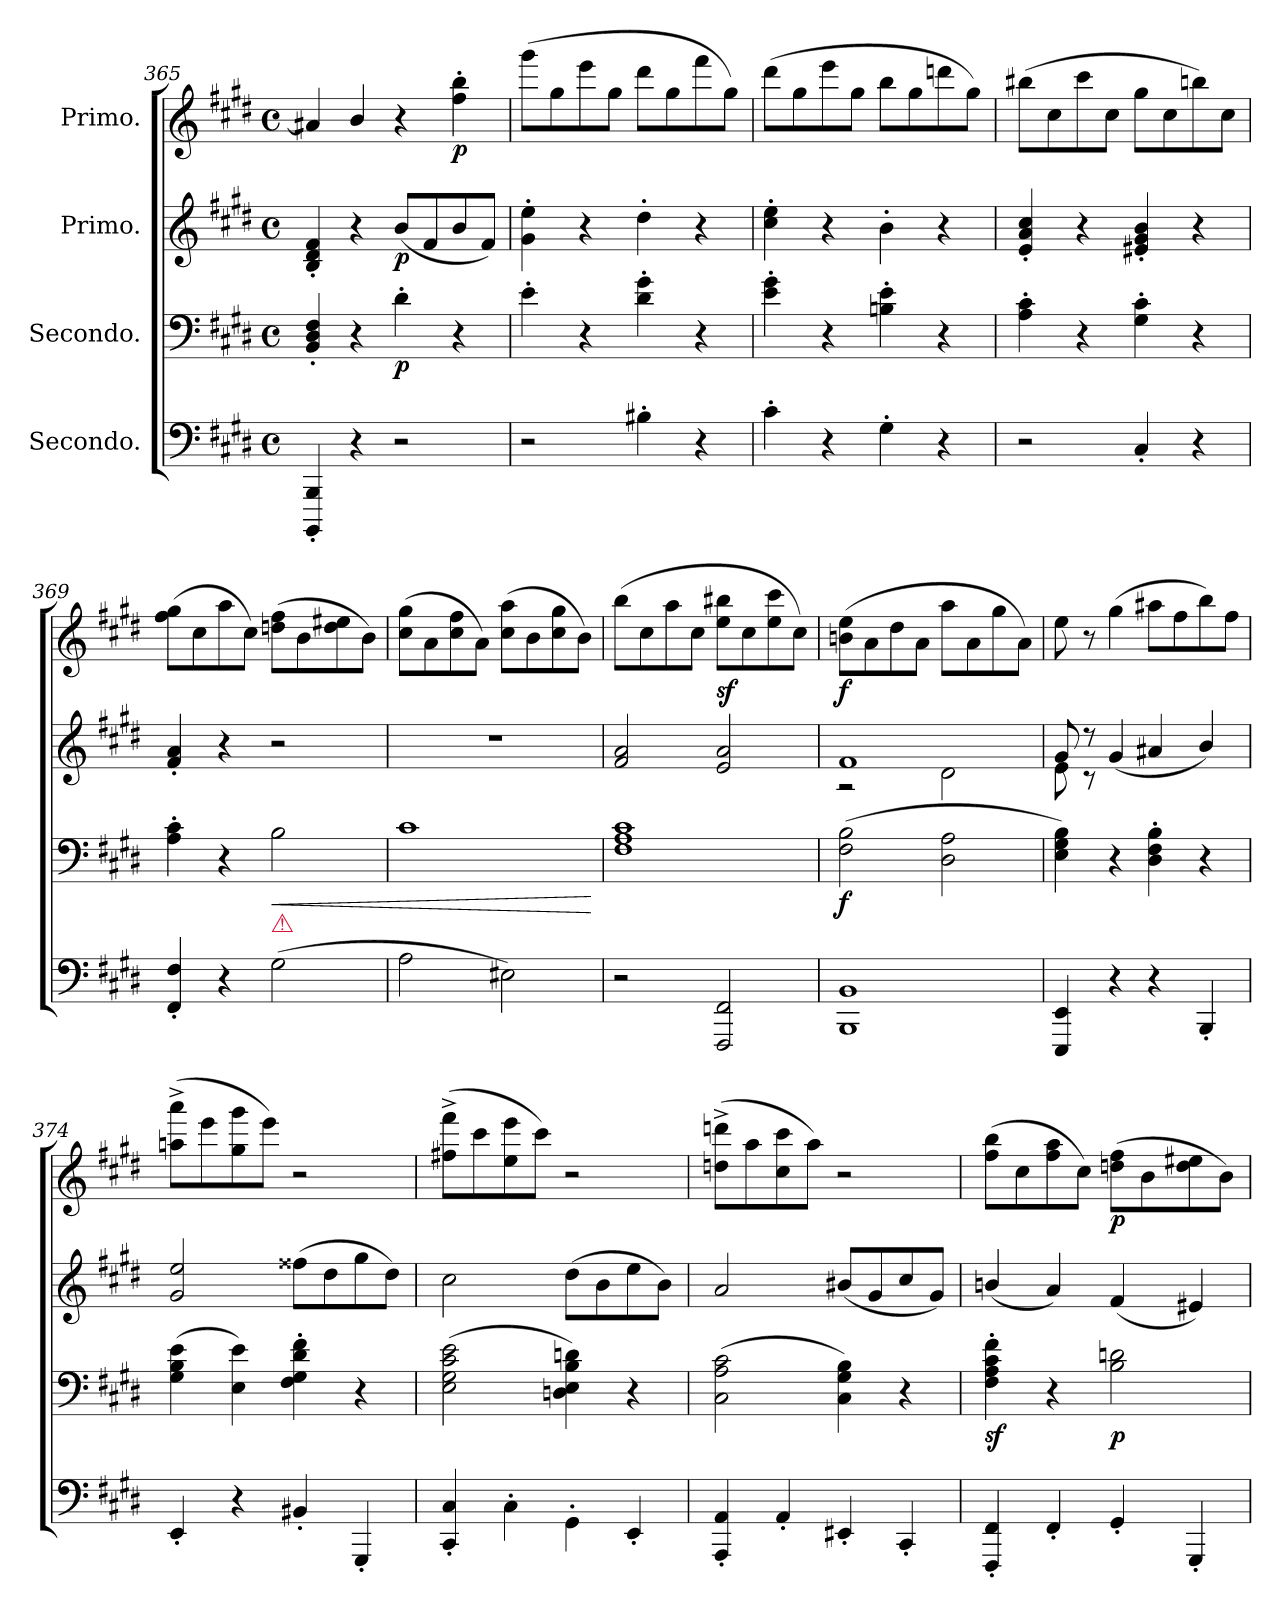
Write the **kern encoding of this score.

**kern	**kern	**dynam	**kern	**dynam	**kern	**dynam
*part4	*part3	*part3	*part2	*part2	*part1	*part1
*staff4	*staff3	*staff3	*staff2	*staff2	*staff1	*staff1
*I"Secondo.	*I"Secondo.	*	*I"Primo.	*	*I"Primo.	*
*clefF4	*clefF4	*	*clefG2	*	*clefG2	*
*k[f#c#g#d#]	*k[f#c#g#d#]	*	*k[f#c#g#d#]	*	*k[f#c#g#d#]	*
*M4/4	*M4/4	*	*M4/4	*	*M4/4	*
*met(c)	*met(c)	*	*met(c)	*	*met(c)	*
=365	=365	=365	=365	=365	=365	=365
4BBBB'>/ 4BBB'>/	4BB'>/ 4D#'>/ 4F#'>/	.	4B'>/ 4d#'>/ 4f#'>/	.	4a#X/]	.
4r	4r	.	4r	.	4b/	.
!	!	!	!	!LO:DY:b	!	!
2r	4d#'\	p	(8b/L	p	4r	.
.	.	.	8f#/	.	.	.
.	4r	.	8b/	.	4ff#'\ 4bb'\	p
.	.	.	8f#/J)	.	.	.
=366	=366	=366	=366	=366	=366	=366
2r	4e'\	.	4g#'\ 4ee'\	.	(8ggg#\L	.
.	.	.	.	.	8gg#\	.
.	4r	.	4r	.	8eee\	.
.	.	.	.	.	8gg#\J	.
4B#X'\	4d#'\ 4g#'\	.	4dd#'\	.	8ddd#\L	.
.	.	.	.	.	8gg#\	.
4r	4r	.	4r	.	8fff#\	.
.	.	.	.	.	8gg#\J)	.
=367	=367	=367	=367	=367	=367	=367
4c#'\	4e'\ 4g#'\	.	4cc#'\ 4ee'\	.	(8ddd#\L	.
.	.	.	.	.	8gg#\	.
4r	4r	.	4r	.	8eee\	.
.	.	.	.	.	8gg#\J	.
4G#'\	4Bn'\ 4e'\	.	4b'\	.	8bb\L	.
.	.	.	.	.	8gg#\	.
4r	4r	.	4r	.	8dddn\	.
.	.	.	.	.	8gg#\J)	.
=368	=368	=368	=368	=368	=368	=368
2r	4A'\ 4c#'\	.	4e'>/ 4a'>/ 4cc#'>/	.	(8bb#X\L	.
.	.	.	.	.	8cc#\	.
.	4r	.	4r	.	8ccc#\	.
.	.	.	.	.	8cc#\J	.
4C#'>/	4G#'\ 4c#'\	.	4e#X'>/ 4g#'>/ 4b'>/	.	8gg#\L	.
.	.	.	.	.	8cc#\	.
4r	4r	.	4r	.	8bbn\)	.
.	.	.	.	.	8cc#\J	.
=369	=369	=369	=369	=369	=369	=369
4FF#'>/ 4F#'>/	4A'\ 4c#'\	.	4f#'>/ 4a'>/	.	(8ff#\ 8gg#\L	.
.	.	.	.	.	8cc#\	.
4r	4r	.	4r	.	8aa\	.
.	.	.	.	.	8cc#\J)	.
!	!LO:TX:b:color=crimson:t=⚠	!	!	!	!	!
(2G#\	2B\	<	2r	.	(8ddn\ 8ff#\L	.
.	.	.	.	.	8b\	.
.	.	.	.	.	8dd\ 8ee#X\	.
.	.	.	.	.	8b\J)	.
=370	=370	=370	=370	=370	=370	=370
2A\	1c#	.	1r	.	(8cc#\ 8gg#\L	.
.	.	.	.	.	8a\	.
.	.	.	.	.	8cc#\ 8ff#\	.
.	.	.	.	.	8a\J)	.
2E#X\)	.	.	.	.	(8cc#\ 8aa\L	.
.	.	.	.	.	8b\	.
.	.	.	.	.	8cc#\ 8gg#\	.
.	.	.	.	.	8b\J)	.
.	.	[	.	.	.	.
=371	=371	=371	=371	=371	=371	=371
2r	1F# 1A 1c#	.	2f#/ 2a/	.	(8bb\L	.
.	.	.	.	.	8cc#\	.
.	.	.	.	.	8aa\	.
.	.	.	.	.	8cc#\J	.
2FFF#/ 2FF#/	.	.	2e/ 2a/	.	8ee\ 8bb#X\L	sf
.	.	.	.	.	8cc#\	.
.	.	.	.	.	8ee\ 8ccc#\	.
.	.	.	.	.	8cc#\J)	.
=372	=372	=372	=372	=372	=372	=372
*	*	*	*^	*	*	*
1BBB 1BB	(2F#\ 2B\	f	1f#	2r	.	(8bn\ 8ee\L	f
.	.	.	.	.	.	8a\	.
.	.	.	.	.	.	8dd#\	.
.	.	.	.	.	.	8a\J	.
.	2D#\ 2A\	.	.	2d#\	.	8aa\L	.
.	.	.	.	.	.	8a\	.
.	.	.	.	.	.	8gg#\	.
.	.	.	.	.	.	8a\J)	.
=373	=373	=373	=373	=373	=373	=373	=373
4EEE/ 4EE/	4E\ 4G#\ 4B\)	.	8g#/	8e\	.	8ee\	.
.	.	.	8r	8r	.	8r	.
4r	4r	.	(>4g#/	4ryy	.	(4gg#\	.
4r	4D#'\ 4F#'\ 4B'\	.	4a#X/	2ryy	.	8aa#X\L	.
.	.	.	.	.	.	8ff#\	.
4BBB'>/	4r	.	4b/)	.	.	8bb\)	.
.	.	.	.	.	.	8ff#\J	.
*	*	*	*v	*v	*	*	*
=374	=374	=374	=374	=374	=374	=374
4EE'>/	(<4G#\ 4B\ 4e\	.	2g#/ 2ee/	.	(8aan^<\ 8aaa^<\L	.
.	.	.	.	.	8eee\	.
4r	4E\ 4e\)	.	.	.	8gg#\ 8ggg#\	.
.	.	.	.	.	8eee\J)	.
4BB#X'>/	4F#'\ 4G#'\ 4d#'\ 4f#'\	.	(8ff##X\L	.	2r	.
.	.	.	8dd#\	.	.	.
4GGG#'>/	4r	.	8gg#\	.	.	.
.	.	.	8dd#\J)	.	.	.
=375	=375	=375	=375	=375	=375	=375
4CC#'>/ 4C#'>/	(2E\ 2G#\ 2c#\ 2e\	.	2cc#\	.	(8ff#X^<\ 8fff#^<\L	.
.	.	.	.	.	8ccc#\	.
4C#'\	.	.	.	.	8ee\ 8eee\	.
.	.	.	.	.	8ccc#\J)	.
4GG#'\	4Dn\ 4E\ 4B\ 4dn\)	.	(8dd#\L	.	2r	.
.	.	.	8b\	.	.	.
4EE'>/	4r	.	8ee\	.	.	.
.	.	.	8b\J)	.	.	.
=376	=376	=376	=376	=376	=376	=376
4AAA'>/ 4AA'>/	(2C#\ 2A\ 2c#\	.	2a/	.	(8ddn^<\ 8dddn^<\L	.
.	.	.	.	.	8aa\	.
4AA'>/	.	.	.	.	8cc#\ 8ccc#\	.
.	.	.	.	.	8aa\J)	.
4EE#X'>/	4C#\ 4G#\ 4B\)	.	(8b#X/L	.	2r	.
.	.	.	8g#/	.	.	.
4CC#'>/	4r	.	8cc#/	.	.	.
.	.	.	8g#/J)	.	.	.
=377	=377	=377	=377	=377	=377	=377
4FFF#'>/ 4FF#'>/	4F#'\ 4A'\ 4c#'\ 4f#'\	sf	(>4bn/	.	(8ff#\ 8bb\L	.
.	.	.	.	.	8cc#\	.
4FF#'>/	4r	.	4a/)	.	8ff#\ 8aa\	.
.	.	.	.	.	8cc#\J)	.
4GG#'>/	2B\ 2dn\	p	(>4f#/	.	(8ddn\ 8ff#\L	p
.	.	.	.	.	8b\	.
4GGG#'>/	.	.	4e#X/)	.	8dd\ 8ee#X\	.
.	.	.	.	.	8b\J)	.
=	=	=	=	=	=	=
*-	*-	*-	*-	*-	*-	*-
